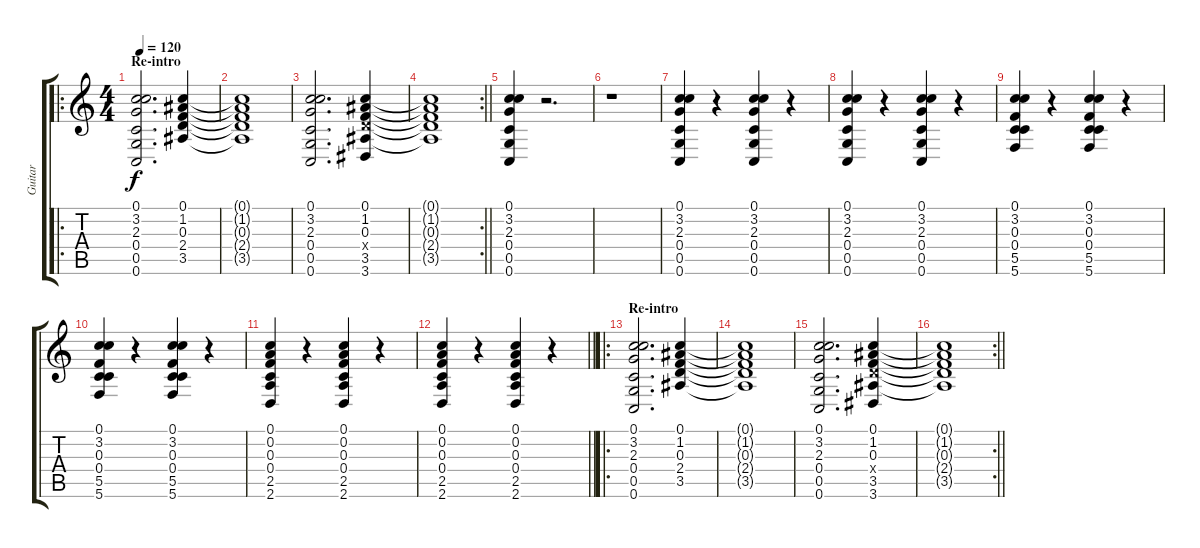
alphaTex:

\track ("Guitar" "Guitar") {instrument acousticguitarsteel}
\staff {score tabs}
\tuning (C4 A3 F3 C3 G2 C2) {hide}
\ro
\ts (4 4)
\section ("" "Re-intro")
\tempo 120
\clef g2
\ks c
(0.1 3.2 2.3 0.4 0.5 0.6).2{d dy f} (0.1 1.2 0.3 2.4 3.5).4 |
(0.1{t} 1.2{t} 0.3{t} 2.4{t} 3.5{t}).1 |
(0.1 3.2 2.3 0.4 0.5 0.6).2{d} (0.1 1.2 0.3 2.4{x} 3.5 3.6).4 |
\rc 2
\barLineRight lightlight
(0.1{t} 1.2{t} 0.3{t} 2.4{t} 3.5{t}).1 |
(0.1 3.2 2.3 0.4 0.5 0.6).4 r.2{d} |
r.1 |
(0.1 3.2 2.3 0.4 0.5 0.6).4 r.4 (0.1 3.2 2.3 0.4 0.5 0.6).4 r.4 |
(0.1 3.2 2.3 0.4 0.5 0.6).4 r.4 (0.1 3.2 2.3 0.4 0.5 0.6).4 r.4 |
(0.1 3.2 0.3 0.4 5.5 5.6).4 r.4 (0.1 3.2 0.3 0.4 5.5 5.6).4 r.4 |
(0.1 3.2 0.3 0.4 5.5 5.6).4 r.4 (0.1 3.2 0.3 0.4 5.5 5.6).4 r.4 |
(0.1 0.2 0.3 0.4 2.5 2.6).4 r.4 (0.1 0.2 0.3 0.4 2.5 2.6).4 r.4 |
\barLineRight lightlight
(0.1 0.2 0.3 0.4 2.5 2.6).4 r.4 (0.1 0.2 0.3 0.4 2.5 2.6).4 r.4 |
\ro
\section ("" "Re-intro")
(0.1 3.2 2.3 0.4 0.5 0.6).2{d} (0.1 1.2 0.3 2.4 3.5).4 |
(0.1{t} 1.2{t} 0.3{t} 2.4{t} 3.5{t}).1 |
(0.1 3.2 2.3 0.4 0.5 0.6).2{d} (0.1 1.2 0.3 2.4{x} 3.5 3.6).4 |
\rc 2
\barLineRight lightlight
(0.1{t} 1.2{t} 0.3{t} 2.4{t} 3.5{t}).1
